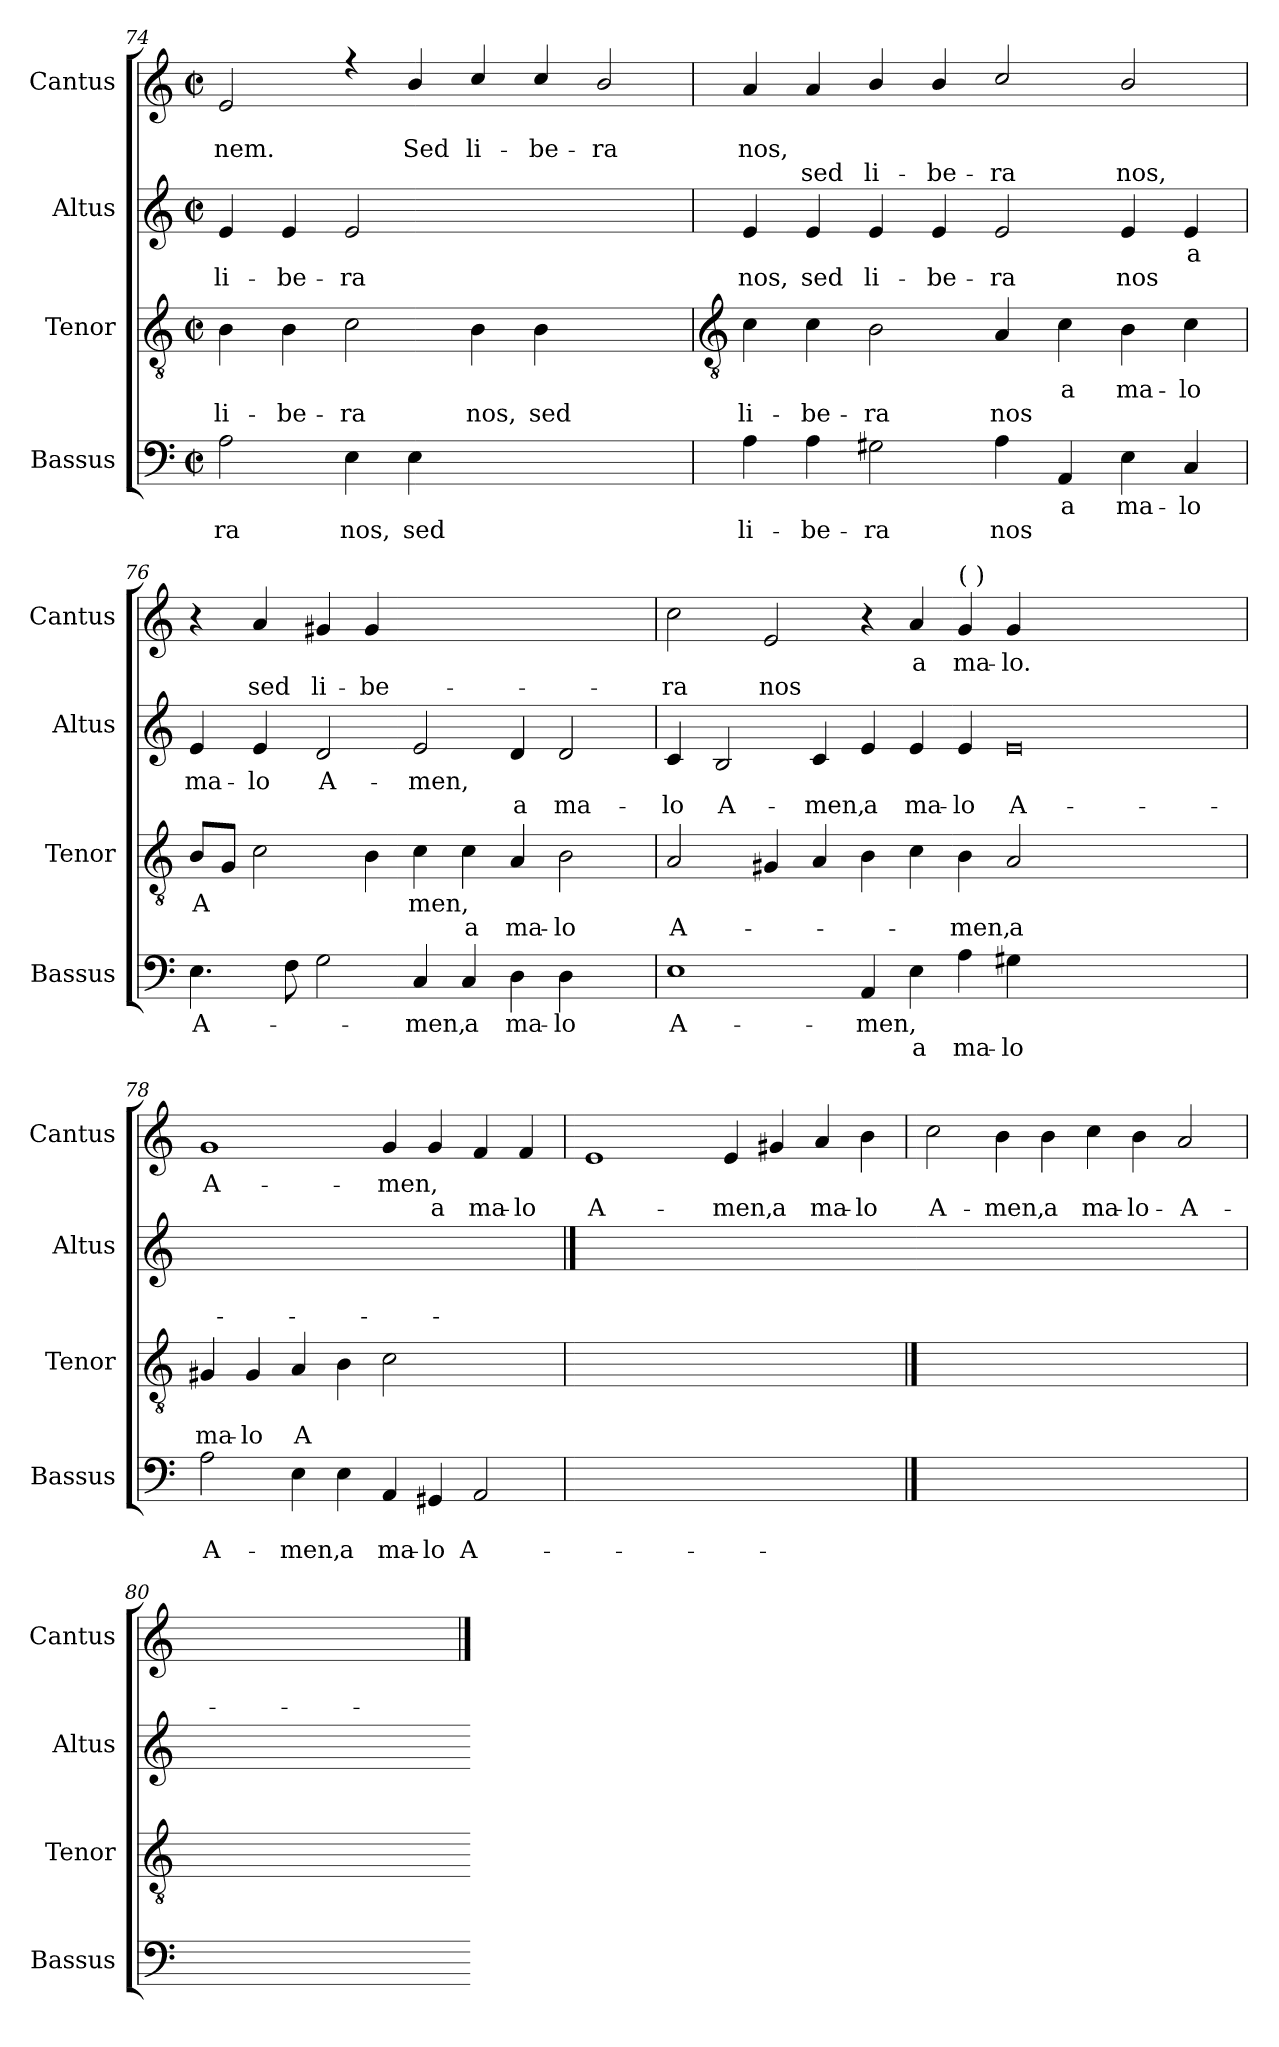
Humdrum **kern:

**kern	**text	**text	**kern	**text	**text	**kern	**text	**text	**kern	**text	**text
*part4	*part4	*part4	*part3	*part3	*part3	*part2	*part2	*part2	*part1	*part1	*part1
*staff4	*staff4	*staff4	*staff3	*staff3	*staff3	*staff2	*staff2	*staff2	*staff1	*staff1	*staff1
*I"Bassus	*	*	*I"Tenor	*	*	*I"Altus	*	*	*I"Cantus	*	*
*I'Bassus	*	*	*I'Tenor	*	*	*I'Altus	*	*	*I'Cantus	*	*
*clefF4	*	*	*clefGv2	*	*	*clefG2	*	*	*clefG2	*	*
*k[]	*	*	*k[]	*	*	*k[]	*	*	*k[]	*	*
*C:	*	*	*C:	*	*	*C:	*	*	*C:	*	*
*M4/2	*	*	*M4/2	*	*	*M4/2	*	*	*M4/2	*	*
*met(c|)	*	*	*met(c|)	*	*	*met(c|)	*	*	*met(c|)	*	*
=74	=74	=74	=74	=74	=74	=74	=74	=74	=74	=74	=74
!	!	!LO:LY:b	!	!	!LO:LY:b	!	!	!LO:LY:b	!	!LO:LY:b	!
*	*	*	*	*	*	*	*	*	*^	*	*
2A	.	-ra	4B	.	li-	4e	.	li-	2e	0ryy	-nem.	.
!	!	!	!	!	!LO:LY:b	!	!	!LO:LY:b	!	!	!	!
.	.	.	4B	.	-be-	4e	.	-be-	.	.	.	.
!	!	!LO:LY:b	!	!	!LO:LY:b	!	!	!LO:LY:b	!	!	!	!
4E	.	nos,	2c	.	-ra	2e	.	-ra	4r	.	.	.
!	!	!LO:LY:b	!	!	!	!	!	!	!	!	!LO:LY:b	!
4E	.	sed	.	.	.	.	.	.	4b	.	Sed	.
!	!	!	!	!	!LO:LY:b	!	!	!	!	!	!LO:LY:b	!
1ryy	.	.	4B	.	nos,	1ryy	.	.	4cc	.	li-	.
!	!	!	!	!	!LO:LY:b	!	!	!	!	!	!LO:LY:b	!
.	.	.	4B	.	sed	.	.	.	4cc	.	-be-	.
!	!	!	!	!	!	!	!	!	!	!	!LO:LY:b	!
.	.	.	2ryy	.	.	.	.	.	2b	.	-ra	.
!!LO:LB:g=z	!!
=75	=75	=75	=75	=75	=75	=75	=75	=75	=75	=75	=75	=75
*	*	*	*clefGv2	*	*	*	*	*	*	*	*	*
!	!	!LO:LY:b	!	!	!LO:LY:b	!	!	!LO:LY:b	!	!	!LO:LY:b	!
4A	.	li-	4c	.	li-	4e	.	nos,	4a	0ryy	nos,	.
!	!	!LO:LY:b	!	!	!LO:LY:b	!	!	!LO:LY:b	!	!	!	!LO:LY:b
4A	.	-be-	4c	.	-be-	4e	.	sed	4a	.	.	sed
!	!	!LO:LY:b	!	!	!LO:LY:b	!	!	!LO:LY:b	!	!	!	!LO:LY:b
2G#X	.	-ra	2B	.	-ra	4e	.	li-	4b	.	.	li-
!	!	!	!	!	!	!	!	!LO:LY:b	!	!	!	!LO:LY:b
.	.	.	.	.	.	4e	.	-be-	4b	.	.	-be-
!	!	!LO:LY:b	!	!	!LO:LY:b	!	!	!LO:LY:b	!	!	!	!LO:LY:b
4A	.	nos	4A	.	nos	2e	.	-ra	2cc	.	.	-ra
!	!LO:LY:b	!	!	!LO:LY:b	!	!	!	!	!	!	!	!
4AA	a	.	4c	a	.	.	.	.	.	.	.	.
!	!LO:LY:b	!	!	!LO:LY:b	!	!	!	!LO:LY:b	!	!	!	!LO:LY:b
4E	ma-	.	4B	ma-	.	4e	.	nos	2b	.	.	nos,
!	!LO:LY:b	!	!	!LO:LY:b	!	!	!LO:LY:b	!	!	!	!	!
4C	-lo	.	4c	-lo	.	4e	a	.	.	.	.	.
=76	=76	=76	=76	=76	=76	=76	=76	=76	=76	=76	=76	=76
!	!LO:LY:b	!	!	!LO:LY:b	!	!	!LO:LY:b	!	!	!	!	!
4.E	A-	.	8BL	A	.	4e	ma-	.	4r	1ryy	.	.
.	.	.	8GJ	.	.	.	.	.	.	.	.	.
!	!	!	!	!	!	!	!LO:LY:b	!	!	!	!	!LO:LY:b
.	.	.	2c	.	.	4e	-lo	.	4a	.	.	sed
8F	.	.	.	.	.	.	.	.	.	.	.	.
!	!	!	!	!	!	!	!LO:LY:b	!	!	!	!	!LO:LY:b
2G	.	.	.	.	.	2d	A-	.	4g#X	.	.	li-
!	!	!	!	!	!	!	!	!	!	!	!	!LO:LY:b
.	.	.	4B	.	.	.	.	.	4g#	.	.	-be-
!	!LO:LY:b	!	!	!LO:LY:b	!	!	!LO:LY:b	!	!	!	!	!
4C	-men,	.	4c	men,	.	2e	-men,	.	1ryy	4ryy	.	.
!	!LO:LY:b	!	!	!	!LO:LY:b	!	!	!	!	!	!	!
4C	a	.	4c	.	a	.	.	.	.	1ryy	.	.
!	!LO:LY:b	!	!	!	!LO:LY:b	!	!	!LO:LY:b	!	!	!	!
4D	ma-	.	4A	.	ma-	4d	.	a	.	.	.	.
!	!LO:LY:b	!	!	!	!LO:LY:b	!	!	!LO:LY:b	!	!	!	!
4D	-lo	.	2B	.	-lo	2d	.	ma-	.	.	.	.
4ryy	.	.	.	.	.	.	.	.	4ryy	.	.	.
*	*	*	*	*	*	*	*	*	*v	*v	*	*
!!LO:LB:g=z
=77	=77	=77	=77	=77	=77	=77	=77	=77	=77	=77	=77
!	!LO:LY:b	!	!	!	!LO:LY:b	!	!	!LO:LY:b	!	!	!LO:LY:b
1E	A-	.	2A	.	A-	4c	.	-lo	2cc	.	-ra
!	!	!	!	!	!	!	!	!LO:LY:b	!	!	!
.	.	.	.	.	.	2B	.	A-	.	.	.
!	!	!	!	!	!	!	!	!	!	!	!LO:LY:b
.	.	.	4G#X	.	.	.	.	.	2e	.	nos
!	!	!	!	!	!	!	!	!LO:LY:b	!	!	!
.	.	.	4A	.	.	4c	.	-men,	.	.	.
!	!LO:LY:b	!	!	!	!	!	!	!LO:LY:b	!	!	!
4AA	-men,	.	4B	.	.	4e	.	a	4r	.	.
!	!	!LO:LY:b	!	!	!	!	!	!LO:LY:b	!	!LO:LY:b	!
4E	.	a	4c	.	.	4e	.	ma-	4a	a	.
!	!	!	!	!	!	!	!	!	!LO:TX:a:t=(  )	!	!
!	!	!LO:LY:b	!	!	!LO:LY:b	!	!	!LO:LY:b	!	!LO:LY:b	!
4A	.	ma-	4B	.	-men,	4e	.	-lo	4g	ma-	.
!	!	!LO:LY:b	!	!	!LO:LY:b	!	!	!LO:LY:b	!	!LO:LY:b	!
4G#X	.	-lo	2A	.	a	0e	.	A-	4g	-lo.	.
1..ryy	.	.	.	.	.	.	.	.	1..ryy	.	.
.	.	.	1.ryy	.	.	.	.	.	.	.	.
=78	=78	=78	=78	=78	=78	=78	=78	=78	=78	=78	=78
!	!	!LO:LY:b	!	!	!LO:LY:b	!	!	!	!	!LO:LY:b	!
2A	.	A-	4G#X	.	ma-	[2eyy	.	.	1g	A-	.
!	!	!	!	!	!LO:LY:b	!	!	!	!	!	!
.	.	.	4G#	.	-lo	.	.	.	.	.	.
!	!	!LO:LY:b	!	!	!LO:LY:b	!	!	!LO:LY:b	!	!	!
4E	.	-men,	4A	.	A	1eyy_	.	-men.	.	.	.
!	!	!LO:LY:b	!	!	!	!	!	!	!	!	!
4E	.	a	4B	.	.	.	.	.	.	.	.
!	!	!LO:LY:b	!	!	!	!	!	!	!	!LO:LY:b	!
4AA	.	ma-	2c	.	.	.	.	.	4g	-men,	.
!	!	!LO:LY:b	!	!	!	!	!	!	!	!	!LO:LY:b
4GG#X	.	-lo	.	.	.	.	.	.	4g	.	a
!	!	!LO:LY:b	!	!	!	!	!	!	!	!	!LO:LY:b
2AA	.	A-	[2Byy	.	.	2eyy]	.	.	4f	.	ma-
!	!	!	!	!	!	!	!	!	!	!	!LO:LY:b
.	.	.	.	.	.	.	.	.	4f	.	-lo
=78A	=78A	=78A	=78A	=78A	=78A	==78A	=78A	=78A	=78A	=78A	=78A
!	!	!	!	!	!LO:LY:b	!	!	!	!	!	!LO:LY:b
[2Eyy	.	.	1Byy_	.	men.	0ryy	.	.	1e	.	A-
!	!	!LO:LY:b	!	!	!	!	!	!	!	!	!
1Eyy_	.	-men.	.	.	.	.	.	.	.	.	.
!	!	!	!	!	!	!	!	!	!	!	!LO:LY:b
.	.	.	2Byy]	.	.	.	.	.	4e	.	-men,
!	!	!	!	!	!	!	!	!	!	!	!LO:LY:b
.	.	.	.	.	.	.	.	.	4g#X	.	a
!	!	!	!	!	!	!	!	!	!	!	!LO:LY:b
2Eyy]	.	.	2ryy	.	.	.	.	.	4a	.	ma-
!	!	!	!	!	!	!	!	!	!	!	!LO:LY:b
.	.	.	.	.	.	.	.	.	4b	.	-lo
==79A	=79A	=79A	==79A	=79A	=79A	=79A	=79A	=79A	=79A	=79A	=79A
!	!	!	!	!	!	!	!	!	!	!	!LO:LY:b
0ryy	.	.	0ryy	.	.	0ryy	.	.	2cc	.	A-
!	!	!	!	!	!	!	!	!	!	!	!LO:LY:b
.	.	.	.	.	.	.	.	.	4b	.	-men,
!	!	!	!	!	!	!	!	!	!	!	!LO:LY:b
.	.	.	.	.	.	.	.	.	4b	.	a
!	!	!	!	!	!	!	!	!	!	!	!LO:LY:b
.	.	.	.	.	.	.	.	.	4cc	.	ma-
!	!	!	!	!	!	!	!	!	!	!	!LO:LY:b
.	.	.	.	.	.	.	.	.	4b	.	-lo-
!	!	!	!	!	!	!	!	!	!	!	!LO:LY:b
.	.	.	.	.	.	.	.	.	2a	.	-A-
=80A	=80A	=80A	=80A	=80A	=80A	=80A	=80A	=80A	=80A	=80A	=80A
0ryy	.	.	0ryy	.	.	0ryy	.	.	[2g#Xyy	.	.
!	!	!	!	!	!	!	!	!	!	!	!LO:LY:b
.	.	.	.	.	.	.	.	.	1g#yy_	.	-men.
.	.	.	.	.	.	.	.	.	2g#yy]	.	.
=	==	==	=	==	==	=	==	==	==	==	==
*-	*-	*-	*-	*-	*-	*-	*-	*-	*-	*-	*-
